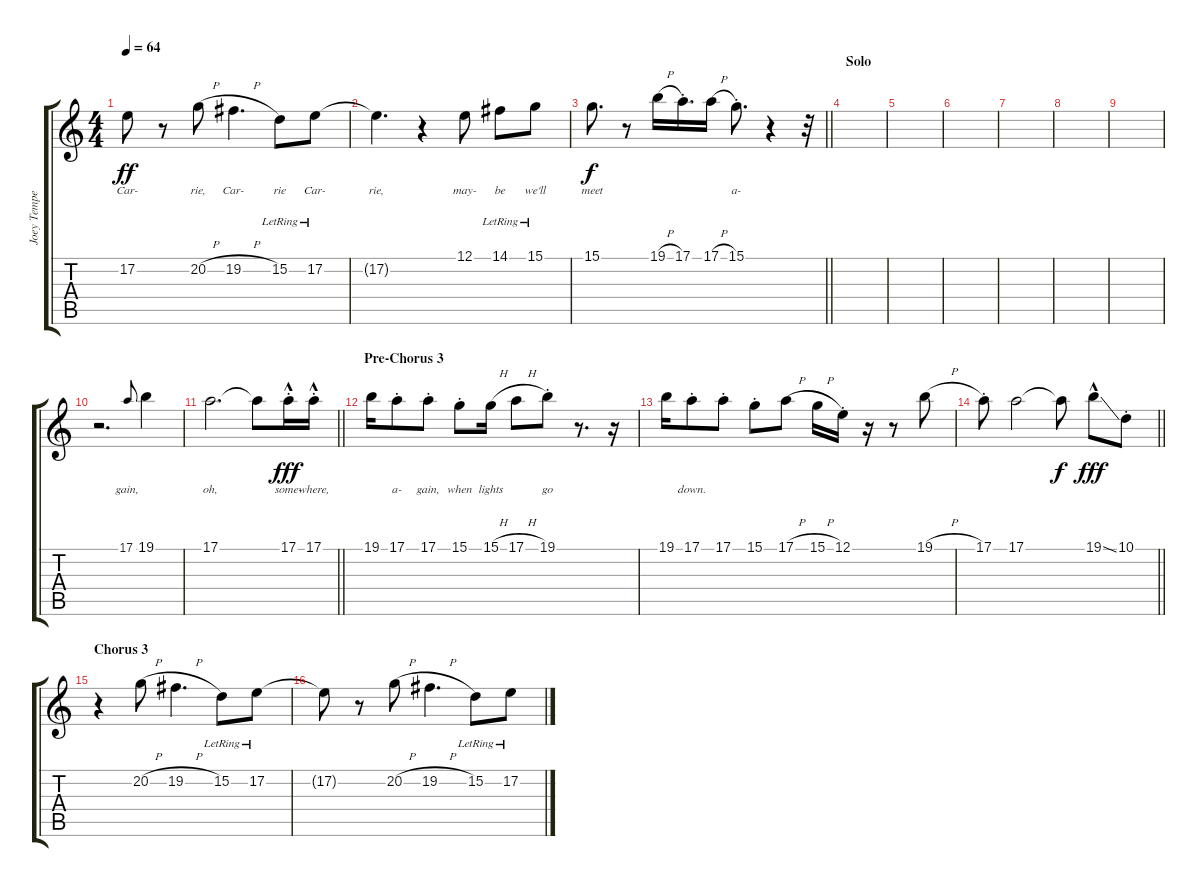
\track ("Joey Tempest" "Joey Tempe") {instrument englishhorn}
\staff {score tabs}
\tuning (E4 B3 G3 D3 A2 E2) {hide}
\ts (4 4)
\tempo 64
\clef g2
\ks c
17.2{t}.8{lyrics (0 "Car-") lyrics (1 "") lyrics (2 "") lyrics (3 "") lyrics (4 "") dy ff} r.8 20.2{h}.8{lyrics (0 "rie,") lyrics (1 "") lyrics (2 "") lyrics (3 "") lyrics (4 "")} 19.2{h}.4{d lyrics (0 "Car-") lyrics (1 "") lyrics (2 "") lyrics (3 "") lyrics (4 "")} 15.2{lr}.8{lyrics (0 "rie") lyrics (1 "") lyrics (2 "") lyrics (3 "") lyrics (4 "")} 17.2{lr}.8{lyrics (0 "Car-") lyrics (1 "") lyrics (2 "") lyrics (3 "") lyrics (4 "")} |
17.2{t}.4{d lyrics (0 "rie,") lyrics (1 "") lyrics (2 "") lyrics (3 "") lyrics (4 "")} r.4 12.1.8{lyrics (0 "may-") lyrics (1 "") lyrics (2 "") lyrics (3 "") lyrics (4 "")} 14.1{lr}.8{lyrics (0 "be") lyrics (1 "") lyrics (2 "") lyrics (3 "") lyrics (4 "")} 15.1{lr}.8{lyrics (0 "we'll") lyrics (1 "") lyrics (2 "") lyrics (3 "") lyrics (4 "")} |
\barLineRight lightlight
15.1.8{d lyrics (0 "meet") lyrics (1 "") lyrics (2 "") lyrics (3 "") lyrics (4 "") dy f} r.8 19.1{h}.16{lyrics (0 "") lyrics (1 "") lyrics (2 "") lyrics (3 "") lyrics (4 "")} 17.1{st}.16{d lyrics (0 "") lyrics (1 "") lyrics (2 "") lyrics (3 "") lyrics (4 "")} 17.1{h}.16{lyrics (0 "") lyrics (1 "") lyrics (2 "") lyrics (3 "") lyrics (4 "")} 15.1{st}.8{d lyrics (0 "a-") lyrics (1 "") lyrics (2 "") lyrics (3 "") lyrics (4 "")} r.4 r.32 |
\section ("" "Solo")
|
|
|
|
|
|
r.2{d} 17.1.8{lyrics (0 "gain,") lyrics (1 "") lyrics (2 "") lyrics (3 "") lyrics (4 "") gr onbeat} 19.1.4{lyrics (0 "") lyrics (1 "") lyrics (2 "") lyrics (3 "") lyrics (4 "")} |
\barLineRight lightlight
17.1.2{d lyrics (0 "oh,") lyrics (1 "") lyrics (2 "") lyrics (3 "") lyrics (4 "")} 17.1{t}.8{lyrics (0 "") lyrics (1 "") lyrics (2 "") lyrics (3 "") lyrics (4 "")} 17.1{hac st}.16{lyrics (0 "some-") lyrics (1 "") lyrics (2 "") lyrics (3 "") lyrics (4 "") dy fff} 17.1{hac st}.16{lyrics (0 "where,") lyrics (1 "") lyrics (2 "") lyrics (3 "") lyrics (4 "")} |
\section ("" "Pre-Chorus 3")
19.1.16{lyrics (0 "") lyrics (1 "") lyrics (2 "") lyrics (3 "") lyrics (4 "")} 17.1{st}.8{lyrics (0 "a-") lyrics (1 "") lyrics (2 "") lyrics (3 "") lyrics (4 "")} 17.1{st}.8{lyrics (0 "gain,") lyrics (1 "") lyrics (2 "") lyrics (3 "") lyrics (4 "")} 15.1{st}.8{lyrics (0 "when") lyrics (1 "") lyrics (2 "") lyrics (3 "") lyrics (4 "")} 15.1{h}.16{lyrics (0 "lights") lyrics (1 "") lyrics (2 "") lyrics (3 "") lyrics (4 "")} 17.1{h}.8{lyrics (0 "") lyrics (1 "") lyrics (2 "") lyrics (3 "") lyrics (4 "")} 19.1{st}.8{lyrics (0 "go") lyrics (1 "") lyrics (2 "") lyrics (3 "") lyrics (4 "")} r.8{d} r.16 |
19.1.16{lyrics (0 "") lyrics (1 "") lyrics (2 "") lyrics (3 "") lyrics (4 "")} 17.1{st}.8{lyrics (0 "down.") lyrics (1 "") lyrics (2 "") lyrics (3 "") lyrics (4 "")} 17.1{st}.8 15.1{st}.8 17.1{h}.8 15.1{h}.16 12.1{st}.16 r.16 r.8 19.1{h}.8 |
\barLineRight lightlight
17.1{st}.8 17.1.2 17.1{t}.8{dy f} 19.1{ss hac}.8{dy fff} 10.1{st}.8 |
\section ("" "Chorus 3")
r.4 20.2{h}.8 19.2{h}.4{d} 15.2{lr}.8 17.2{lr}.8 |
17.2{t}.8 r.8 20.2{h}.8 19.2{h}.4{d} 15.2{lr}.8 17.2{lr}.8
